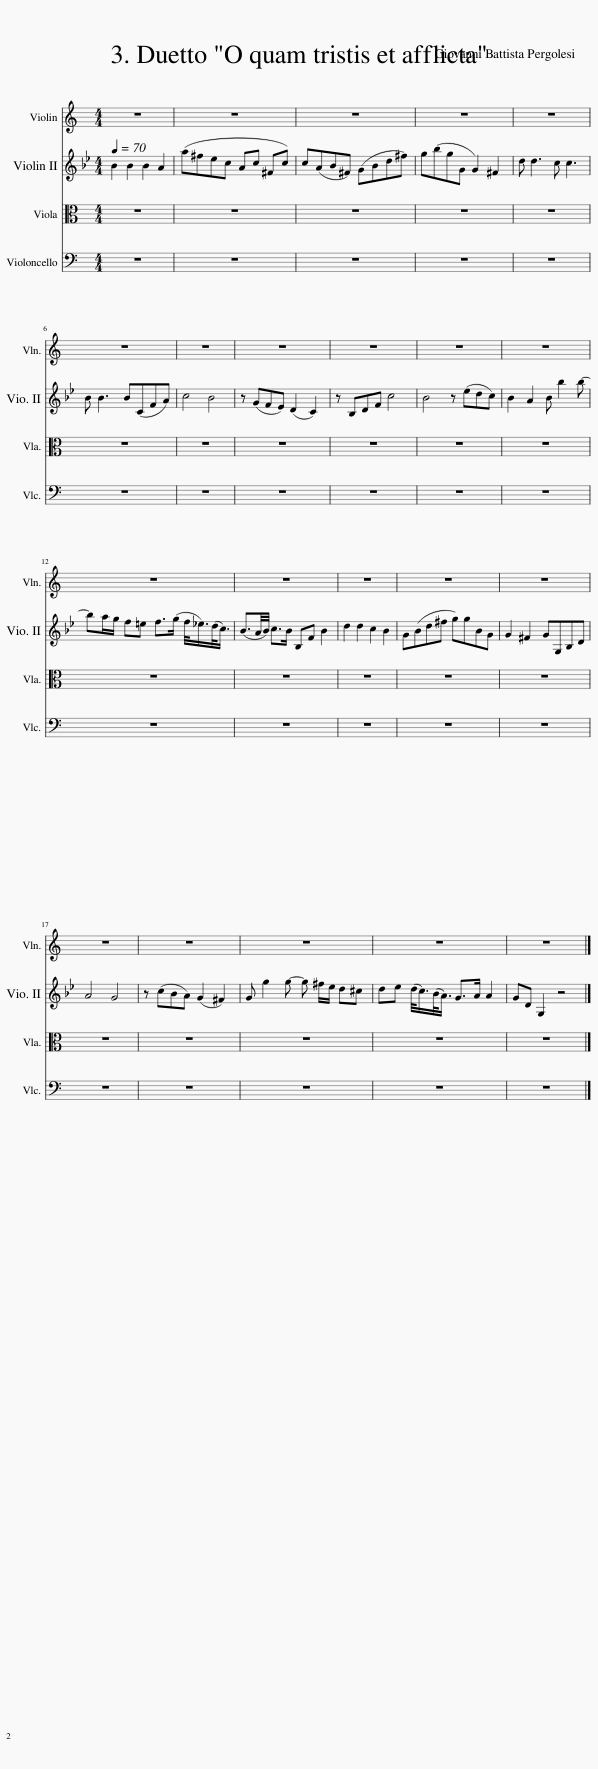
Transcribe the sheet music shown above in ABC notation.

X:1
L:1/8
Q:1/4=70
M:4/4
I:linebreak $
K:C
V:1 treble
V:1
[K:Bb] B2 B2 B2 A2 | (a^fec Ac ^Fc) | c(AB^F) (GBd^f) | g(bgG G2) ^F2 | d d3 c c3 |$ %5
 B B3 B(CFA) | c4 B4 | z (GFE) (D2 C2) | z B,DF c4 | B4 z (edc) | %10
 B2 A2 B b2 b- |$ ba/g/ f=e f>(g f/<_e/)(d/<c/) | (B3/2A/4B/4) c>B B,F B2 | d2 d2 c2 B2 | G(Bd^f g)gBG | %15
 G2 ^F2 GG,B,D |$ A4 G4 | z (cBA) (G2 ^F2) | G g2 g- g ^f/e/ d^c | de (d/<c/)(B/<A/) G>A A2 | %20
 GD G,2 z4 |] %21
